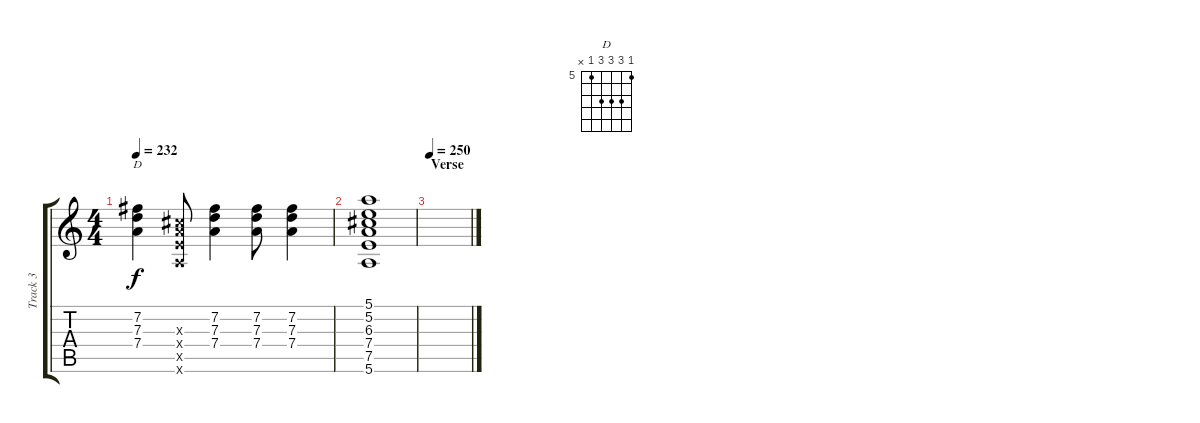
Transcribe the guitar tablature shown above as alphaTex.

\track ("Track 3" "Track 3") {instrument electricguitarclean}
\staff {score tabs}
\tuning (E4 B3 G3 D3 A2 E2) {hide}
\chord ("D" 5 7 7 7 5 x) {firstfret 5}
\ts (4 4)
\tempo 232
\clef g2
\ks c
(7.2 7.3 7.4).4{ch "D" dy f} (6.3{x} 7.4{x} 7.5{x} 5.6{x}).8 (7.2 7.3 7.4).4 (7.2 7.3 7.4).8 (7.2 7.3 7.4).4 |
(5.1 5.2 6.3 7.4 7.5 5.6).1 |
\section ("" "Verse")
\tempo 250
